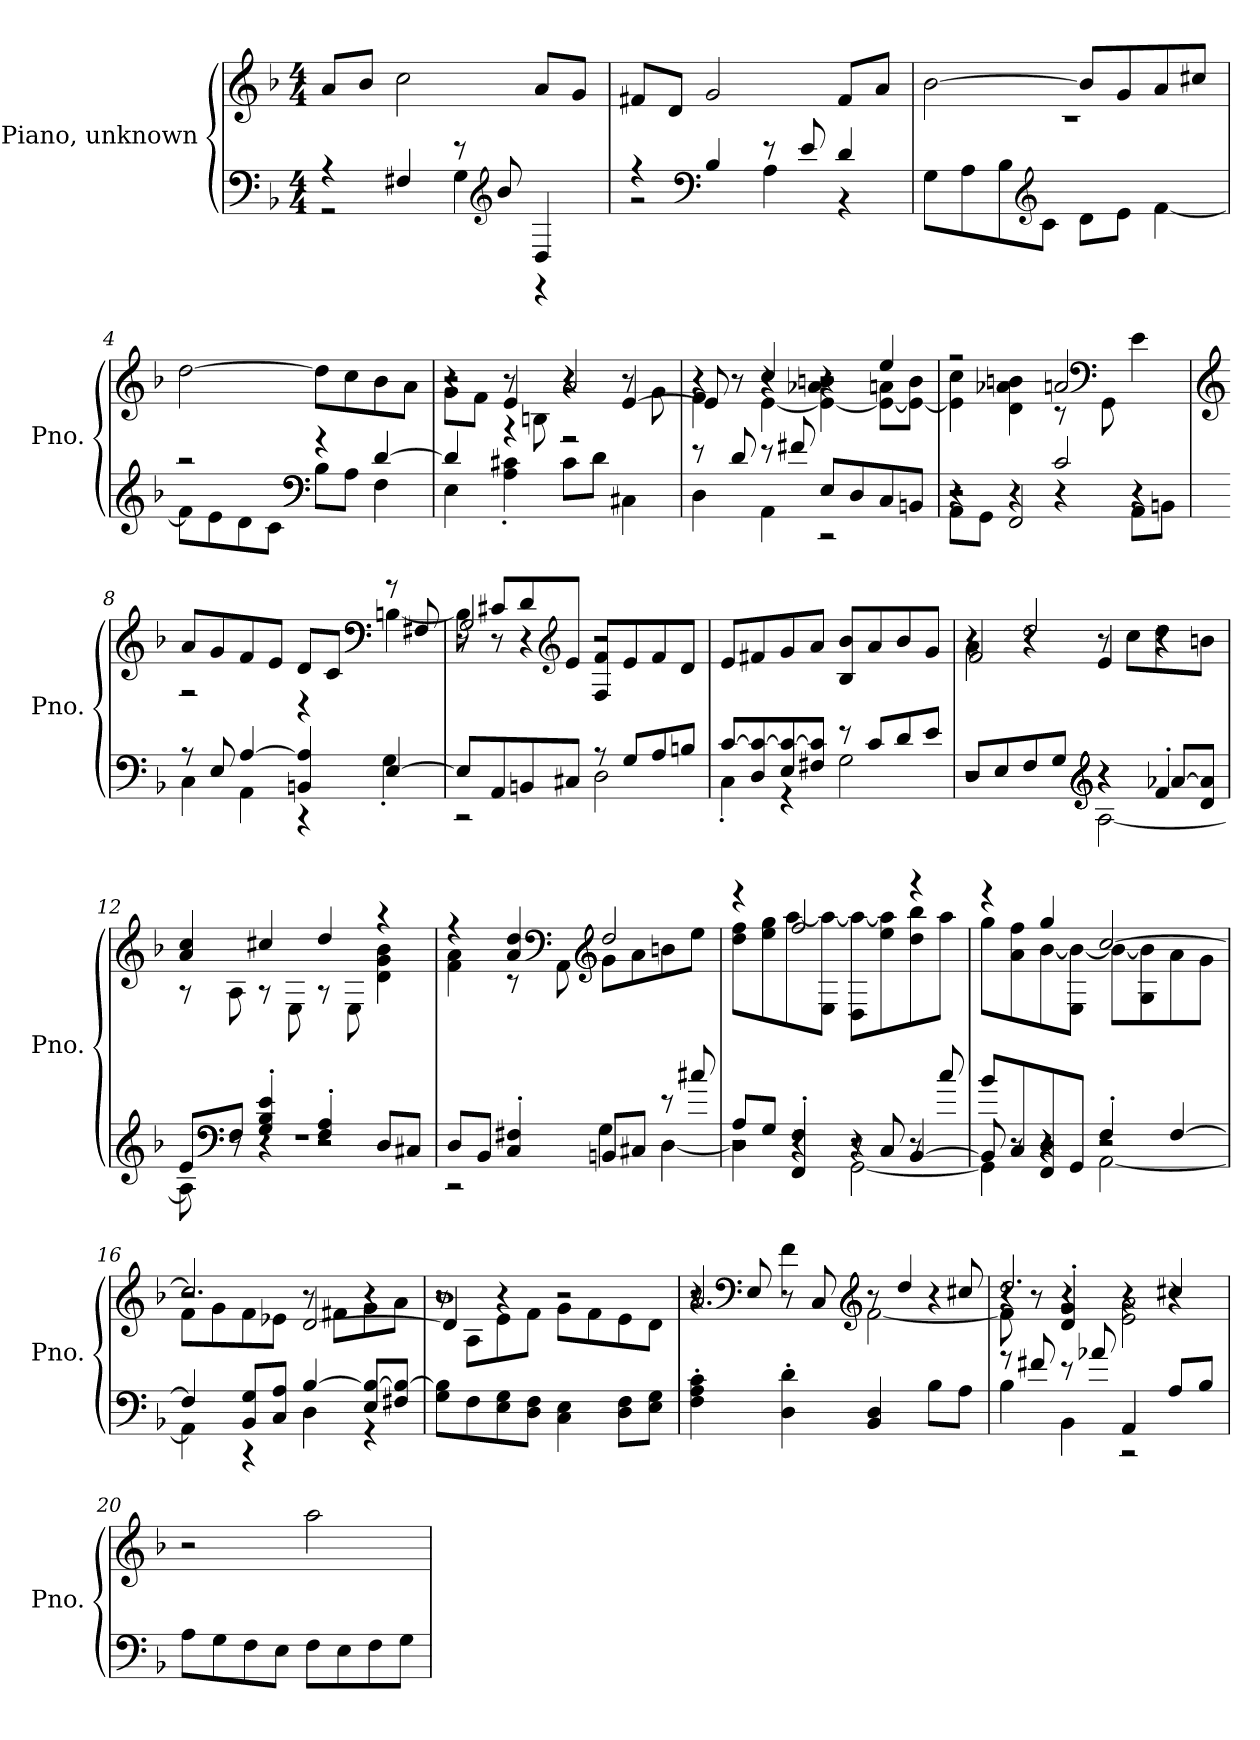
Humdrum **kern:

**kern	**kern
*part1	*part1
*staff2	*staff1
*I"Piano, unknown	*
*I'Pno.	*
*clefF4	*clefG2
*k[b-]	*k[b-]
*M4/4	*M4/4
*MM120	*MM120
=1	=1
*^	*
4r	2r	8a/L
.	.	8b-/J
4F#X/	.	2cc\
8r	4G\	.
*clefG2	*	*
8b-/	.	.
4D/	4r	8a/L
.	.	8g/J
=2	=2	=2
4r	2r	8f#X/L
.	.	8d/J
*clefF4	*	*
4B-/	.	2g/
8r	4A\	.
8e/	.	.
4d/	4r	8f#/L
.	.	8a/J
=3	=3	=3
1r	8G\L	[2b-\
.	8A\	.
.	8B-\	.
*clefG2	*	*
.	8c\J	.
.	8d\L	8b-/L]
.	8e\J	8g/
.	[4f\	8a/
.	.	8cc#X/J
=4	=4	=4
2r	8f\L]	[2dd\
.	8e\	.
.	8d\	.
.	8c\J	.
*clefF4	*	*
4r	8B-\L	8dd\L]
.	8A\J	8cc\
[4d/	4F\	8b-\
.	.	8a\J
!!LO:LB:g=z
=5	=5	=5
*	*	*^
*	*	*	*^
4d/]	4E\	4r	8g\L	2r
.	.	.	8f\J	.
4r	4A\' 4c#X\'	4e/	8r	.
.	.	.	8Bn\	.
2r	8c#\L	2a/	4r	4r
.	8d\J	.	.	.
.	4C#X\	.	8r	[4e/
.	.	.	8g\	.
=6	=6	=6	=6	=6
8r	4D\	4r	4f\	8e/]
8d/	.	.	.	8r
8r	4AA\	4cc/	[4e\	4r
8f#X/	.	.	.	.
8E/L	2r	4r	4e\_ 4a-X\ 4bn\	2r
8D/	.	.	.	.
8C/	.	4ee/	8e\_ 8an\L	.
8BBn/J	.	.	8e\_ 8b\J	.
*	*	*	*v	*v
=7	=7	=7	=7
*	*^	*	*
2r	8AA\L	4r	2r	4e\] 4cc\
.	8GG\J	.	.	.
.	4r	2FF/	.	4d\ 4a-X\ 4bn\
2c/	4r	.	2an/	8r
*	*	*	*clefF4	*
.	.	.	.	8GG\
.	8AA\L	4r	.	4e\
.	8BBn\J	.	.	.
*v	*v	*v	*	*
!!LO:LB:g=z	!!
=8	=8	=8
*	*clefG2	*
*^	*	*
8r	4C\	8a/L	2r
8E/	.	8g/	.
[4A/	4AA\	8f/	.
.	.	8e/J	.
4BBn/ 4A/]	4r	8d/L	4r
.	.	8c/J	.
*	*	*clefF4	*
[4E/	4G'\	8r	[4Bn\
.	.	8F#X/	.
=9	=9	=9	=9
*	*	*	*^
8E/L]	2r	8r	8B\]	2G/
8AA/	.	8c#X/L	8r	.
8BBn/	.	8d/	4r	.
*	*	*clefG2	*	*
8C#X/J	.	8e/J	.	.
8r	2D\	8F/ 8f/L	2r	2r
8G/L	.	8e/	.	.
8A/	.	8f/	.	.
8Bn/J	.	8d/J	.	.
*	*	*v	*v	*v
=10	=10	=10
[8c/L	4C'\	8e/L
8D/ 8c/_	.	8f#X/
8E/ 8c/_	4r	8g/
8F#X/ 8c/]J	.	8a/J
8r	2G\	8B-/ 8b-/L
8c/L	.	8a/
8d/	.	8b-/
8e/J	.	8g/J
!!LO:LB:g=z
=11	=11	=11
*	*^	*^
*	*	*	*	*^
2r	2r	8D/L	4r	4a\	2f/
.	.	8E/	.	.	.
.	.	8F/	2dd/	4r	.
.	.	8G/J	.	.	.
*clefG2	*	*	*	*	*
4r	[2A\	4r	.	8r	4e/
.	.	.	.	8cc\L	.
4f'/	.	[8a-X/L	4r	8dd\	4r
.	.	8d/ 8a-/]J	.	8bn\J	.
*	*	*	*	*v	*v
=12	=12	=12	=12	=12
1r	8A\]	8e/L	4a/ 4cc/	8r
*clefF4	*	*	*	*
.	8r	8F/J	.	8A\
.	4r	4G/' 4B-/' 4e/'	4cc#X/	8r
.	.	.	.	8E\
.	2r	4F/' 4A/'	4dd/	8r
.	.	.	.	8E\
.	.	8D/L	4r	4d\ 4g\ 4b-\
.	.	8C#X/J	.	.
*	*v	*v	*	*
=13	=13	=13	=13
8D/L	2r	4r	4f\ 4a\
8BB-/J	.	.	.
4C/' 4F#X/'	.	4a/ 4dd/	8r
*	*	*clefF4	*
.	.	.	8AA\
*	*	*clefG2	*
8BBn/L	4G\	2dd/	8g\L
8C#X/J	.	.	8a\
8r	[4D\	.	8bn\
8cc#X/	.	.	8ee\J
!!LO:LB:g=z	!!
=14	=14	=14	=14
*	*^	*	*
8A/L	4D\]	2r	4r	8dd\ 8ff\L
8G/J	.	.	.	8ee\ 8gg\
4FF/' 4F/'	4r	.	2ff/	[8aa\
.	.	.	.	8E\ 8aa\_J
8r	[2GG\	4r	.	8D\ 8aa\_L
8C/	.	.	.	8ee\ 8aa\]
8r	.	[4BB-/	4r	8dd\ 8bb-\
8cc/	.	.	.	8aa\J
=15	=15	=15	=15	=15
8b-/L	4GG\]	8BB-/]	4r	8gg\L
8C/	.	8r	.	8a\ 8ff\
8FF/ 8D/	4r	4r	4gg/	[8b-\
8GG/J	.	.	.	8E\ 8b-\_J
4F'/	[2AA\	2r	[2cc/	8b-\L_
.	.	.	.	8G\ 8b-\]
[4F/	.	.	.	8a\
.	.	.	.	8g\J
*	*v	*v	*	*
=16	=16	=16	=16
*	*	*	*^
4F/]	4AA\]	2.cc/]	8f\L	2r
.	.	.	8g\	.
8BB-/ 8G/L	4r	.	8f\	.
8C/ 8A/J	.	.	8e-X\J	.
[4B-/	4D\	.	8r	[2d/
.	.	.	8f#X\L	.
8E/ 8B-/_L	4r	4r	8g\	.
8F#X/ 8B-/_J	.	.	8a\J	.
*v	*v	*	*	*
=17	=17	=17	=17
8G\ 8B-\]L	1b-	8r	4d/]
8F\	.	8A\L	.
8E\ 8G\	.	8e\	4r
8D\ 8F\J	.	8f\J	.
4C\ 4E\	.	8g\L	2r
.	.	8f\	.
8D\ 8F\L	.	8e\	.
8E\ 8G\J	.	8d\J	.
!!LO:LB:g=z	!!	!!
=18	=18	=18	=18
4F\' 4A\' 4c\'	2.a/	4r	8r
*	*clefF4	*	*
.	.	.	8E/
4D\' 4d\'	.	4f\	8r
.	.	.	8C/
*	*clefG2	*	*
4BB-/ 4D/	.	[2f\	8r
.	.	.	4dd/
8B-\L	4r	.	.
8A\J	.	.	8cc#X/
=19	=19	=19	=19
*^	*	*	*
8r	4B-\	2.dd/	8f\]	4r
8f#X/	.	.	8r	.
8r	4BB-\	.	4r	4d/' 4g/'
8a-X/	.	.	.	.
4AA/	2r	.	2e\ 2a\	4r
8A/L	.	4r	.	4cc#X/
8B-/J	.	.	.	.
*v	*v	*	*	*
*	*v	*v	*v
=20	=20
8A\L	2r
8G\	.
8F\	.
8E\J	.
8F\L	2aa\
8E\	.
8F\	.
8G\J	.
=	=
*-	*-
